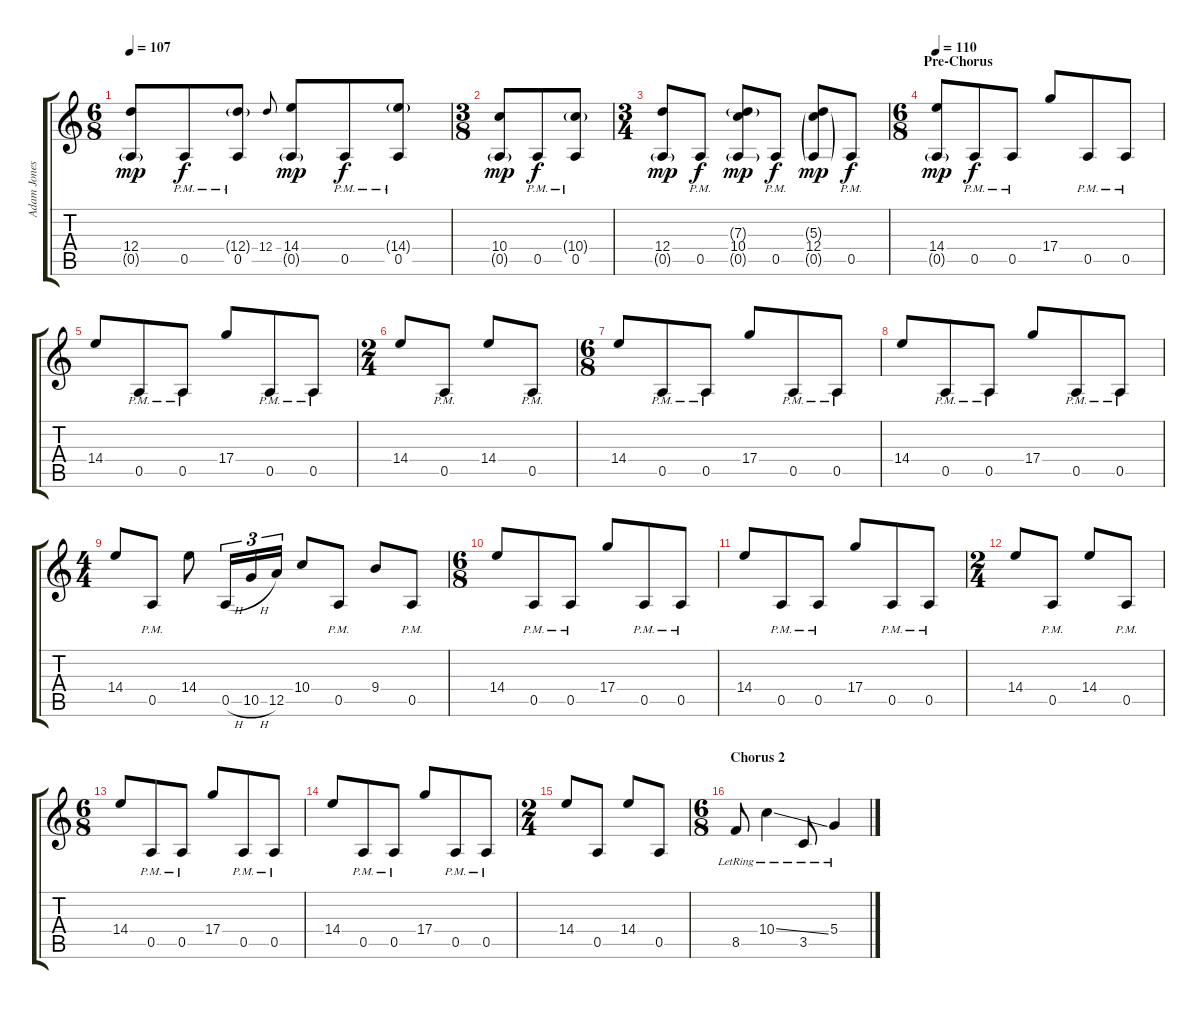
\track ("Adam Jones" "Adam Jones") {instrument distortionguitar}
\staff {score tabs}
\tuning (E4 B3 G3 D3 A2 D2) {hide}
\ts (6 8)
\tempo 107
\clef g2
\ks c
(12.4 0.5{g}).8{dy mp} 0.5{pm}.8{dy f} (12.4{g} 0.5{pm}).8 12.4.8{gr onbeat} (14.4 0.5{g}).8{dy mp} 0.5{pm}.8{dy f} (14.4{g} 0.5{pm}).8 |
\ts (3 8)
(10.4 0.5{g}).8{dy mp} 0.5{pm}.8{dy f} (10.4{g} 0.5{pm}).8 |
\ts (3 4)
(12.4 0.5{g}).8{dy mp} 0.5{pm}.8{dy f} (7.3{g} 10.4 0.5{g}).8{dy mp} 0.5{pm}.8{dy f} (5.3{g} 12.4 0.5{g}).8{dy mp} 0.5{pm}.8{dy f} |
\ts (6 8)
\section ("" "Pre-Chorus")
\tempo 110
(14.4 0.5{g}).8{dy mp} 0.5{pm}.8{dy f} 0.5{pm}.8 17.4.8 0.5{pm}.8 0.5{pm}.8 |
14.4.8 0.5{pm}.8 0.5{pm}.8 17.4.8 0.5{pm}.8 0.5{pm}.8 |
\ts (2 4)
14.4.8 0.5{pm}.8 14.4.8 0.5{pm}.8 |
\ts (6 8)
14.4.8 0.5{pm}.8 0.5{pm}.8 17.4.8 0.5{pm}.8 0.5{pm}.8 |
14.4.8 0.5{pm}.8 0.5{pm}.8 17.4.8 0.5{pm}.8 0.5{pm}.8 |
\ts (4 4)
14.4.8 0.5{pm}.8 14.4.8 0.5{h}.16{tu (3 2)} 10.5{h}.16{tu (3 2)} 12.5.16{tu (3 2)} 10.4.8 0.5{pm}.8 9.4.8 0.5{pm}.8 |
\ts (6 8)
14.4.8 0.5{pm}.8 0.5{pm}.8 17.4.8 0.5{pm}.8 0.5{pm}.8 |
14.4.8 0.5{pm}.8 0.5{pm}.8 17.4.8 0.5{pm}.8 0.5{pm}.8 |
\ts (2 4)
14.4.8 0.5{pm}.8 14.4.8 0.5{pm}.8 |
\ts (6 8)
14.4.8 0.5{pm}.8 0.5{pm}.8 17.4.8 0.5{pm}.8 0.5{pm}.8 |
14.4.8 0.5{pm}.8 0.5{pm}.8 17.4.8 0.5{pm}.8 0.5{pm}.8 |
\ts (2 4)
14.4.8 0.5.8 14.4.8 0.5.8 |
\ts (6 8)
\section ("" "Chorus 2")
8.5{lr}.8 10.4{ss lr}.4 3.5{lr}.8 5.4{lr}.4
